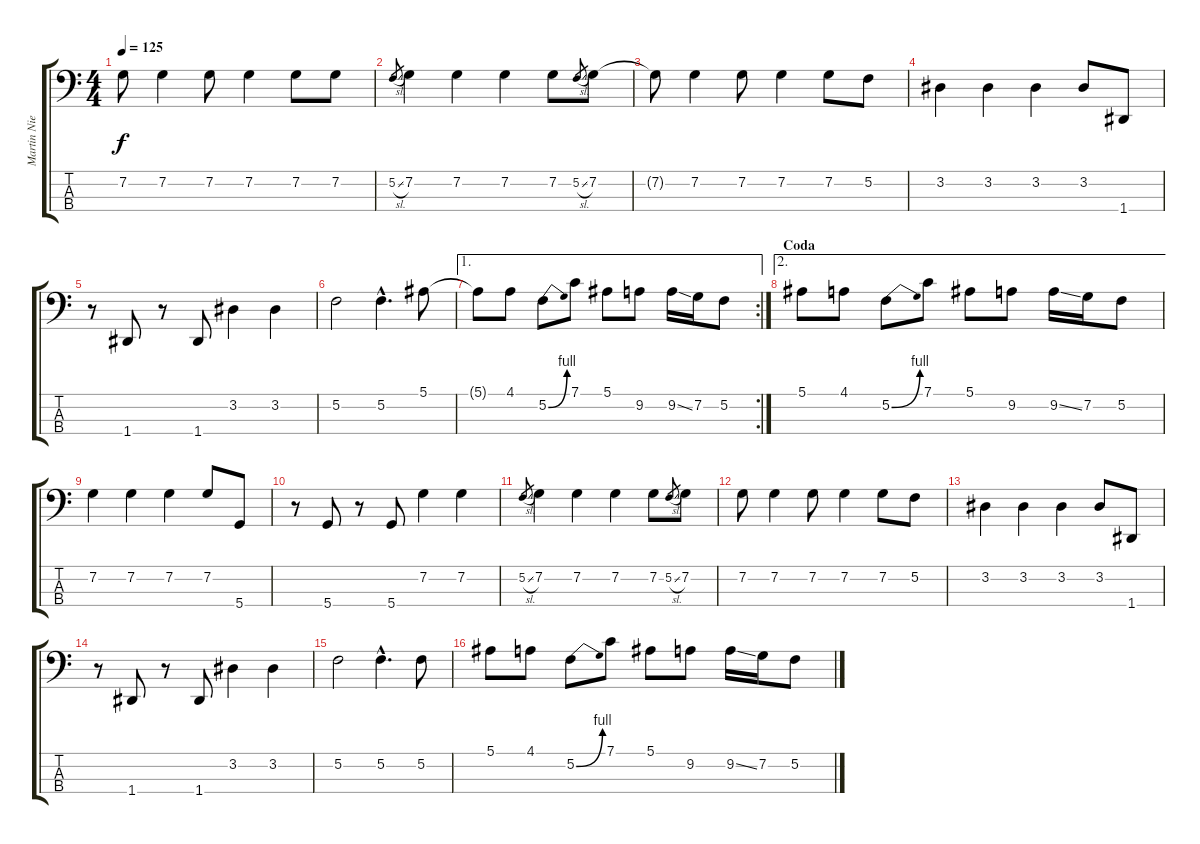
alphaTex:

\track ("Martin Nielsen (Bass)" "Martin Nie") {instrument electricbassfinger}
\staff {score tabs}
\tuning (F2 C2 G1 D1) {hide}
\ts (4 4)
\tempo 125
\clef f4
\ks c
7.2{t}.8{dy f} 7.2.4 7.2.8 7.2.4 7.2.8 7.2.8 |
5.2{sl}.8{gr} 7.2.4 7.2.4 7.2.4 7.2.8 5.2{sl}.8{gr} 7.2.8 |
7.2{t}.8 7.2.4 7.2.8 7.2.4 7.2.8 5.2.8 |
3.2.4 3.2.4 3.2.4 3.2.8 1.4.8 |
r.8 1.4.8 r.8 1.4.8 3.2.4 3.2.4 |
5.2.2 5.2{hac}.4{d} 5.1.8 |
\ae 1
\rc 2
5.1{t}.8 4.1.8 5.2{be (bend 0 0 60 4)}.8 7.1.8 5.1.8 9.2.8 9.2{ss}.16 7.2.16 5.2.8 |
\ae 2
\section ("" "Coda")
5.1.8 4.1.8 5.2{be (bend 0 0 60 4)}.8 7.1.8 5.1.8 9.2.8 9.2{ss}.16 7.2.16 5.2.8 |
7.2.4 7.2.4 7.2.4 7.2.8 5.4.8 |
r.8 5.4.8 r.8 5.4.8 7.2.4 7.2.4 |
5.2{sl}.8{gr} 7.2.4 7.2.4 7.2.4 7.2.8 5.2{sl}.8{gr} 7.2.8 |
7.2.8 7.2.4 7.2.8 7.2.4 7.2.8 5.2.8 |
3.2.4 3.2.4 3.2.4 3.2.8 1.4.8 |
r.8 1.4.8 r.8 1.4.8 3.2.4 3.2.4 |
5.2.2 5.2{hac}.4{d} 5.2.8 |
5.1.8 4.1.8 5.2{be (bend 0 0 60 4)}.8 7.1.8 5.1.8 9.2.8 9.2{ss}.16 7.2.16 5.2.8
